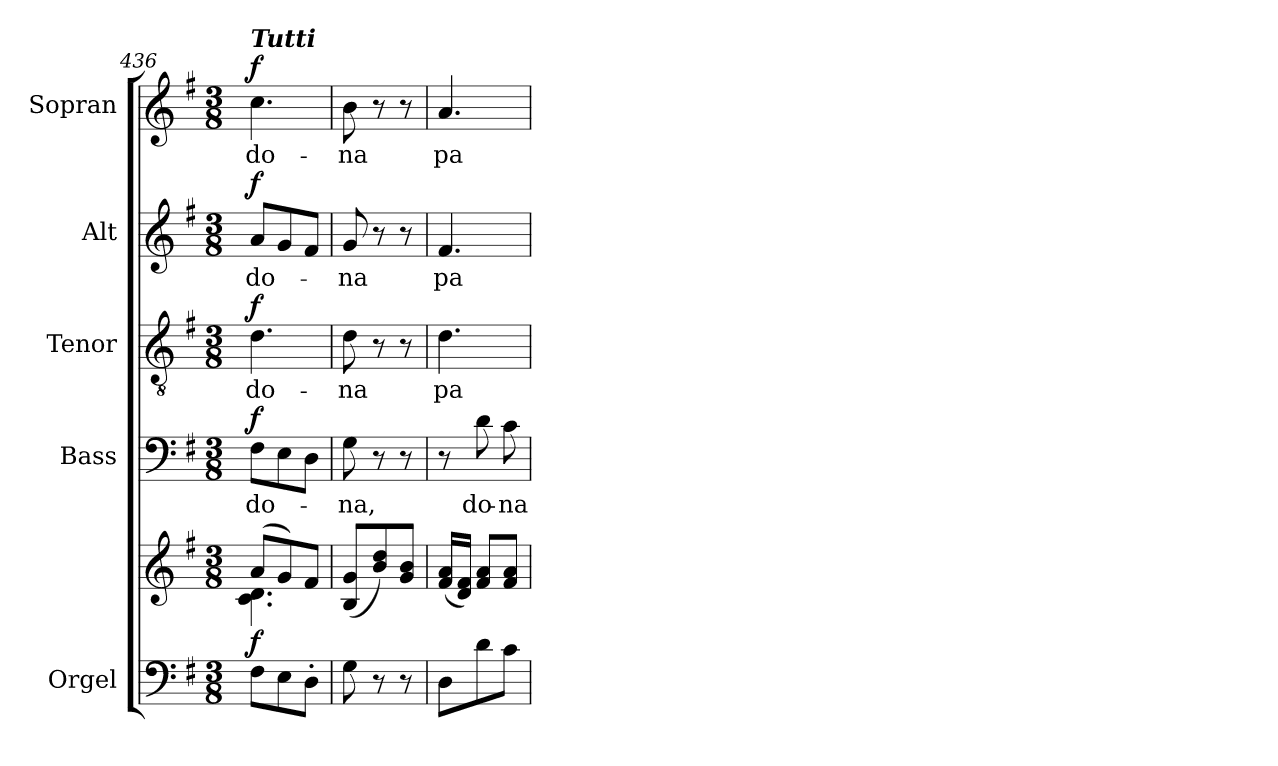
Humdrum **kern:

**kern	**kern	**dynam	**kern	**text	**dynam	**kern	**text	**dynam	**kern	**text	**dynam	**kern	**text	**dynam
*part5	*part5	*part5	*part4	*part4	*part4	*part3	*part3	*part3	*part2	*part2	*part2	*part1	*part1	*part1
*staff6	*staff5	*staff5/6	*staff4	*staff4	*staff4	*staff3	*staff3	*staff3	*staff2	*staff2	*staff2	*staff1	*staff1	*staff1
*I"Orgel	*	*	*I"Bass	*	*	*I"Tenor	*	*	*I"Alt	*	*	*I"Sopran	*	*
*I'Org.	*	*	*I'B.	*	*	*I'T.	*	*	*I'A.	*	*	*I'S.	*	*
!!LO:PB:g=z
*clefF4	*clefG2	*	*clefF4	*	*	*clefGv2	*	*	*clefG2	*	*	*clefG2	*	*
*k[f#]	*k[f#]	*	*k[f#]	*	*	*k[f#]	*	*	*k[f#]	*	*	*k[f#]	*	*
*G:	*G:	*	*G:	*	*	*G:	*	*	*G:	*	*	*G:	*	*
*M3/8	*M3/8	*	*M3/8	*	*	*M3/8	*	*	*M3/8	*	*	*M3/8	*	*
=436	=436	=436	=436	=436	=436	=436	=436	=436	=436	=436	=436	=436	=436	=436
*	*^	*	*	*	*	*	*	*	*	*	*	*	*	*
!	!	!	!	!	!	!	!	!	!	!	!	!	!LO:TX:a:Bi:t=Tutti	!	!
!	!	!	!LO:DY:b	!	!LO:LY:b	!LO:DY:a	!	!LO:LY:b	!LO:DY:a	!	!LO:LY:b	!LO:DY:a	!	!LO:LY:b	!LO:DY:a
8F#\L	(>8a/L	4.c\ 4.d\	f	8F#\L	do-	f	4.d\	do-	f	8a/L	do-	f	4.cc\	do-	f
8E\	8g/)	.	.	8E\	.	.	.	.	.	8g/	.	.	.	.	.
8D'>\J	8f#/J	.	.	8D\J	.	.	.	.	.	8f#/J	.	.	.	.	.
*	*v	*v	*	*	*	*	*	*	*	*	*	*	*	*	*
=437	=437	=437	=437	=437	=437	=437	=437	=437	=437	=437	=437	=437	=437	=437
!	!	!	!	!LO:LY:b	!	!	!LO:LY:b	!	!	!LO:LY:b	!	!	!LO:LY:b	!
8G\	(<8B/ 8g/L	.	8G\	-na,	.	8d\	-na	.	8g/	-na	.	8b\	-na	.
8r	8b/ 8dd/)	.	8r	.	.	8r	.	.	8r	.	.	8r	.	.
8r	8g/ 8b/J	.	8r	.	.	8r	.	.	8r	.	.	8r	.	.
=438	=438	=438	=438	=438	=438	=438	=438	=438	=438	=438	=438	=438	=438	=438
!	!	!	!	!	!	!	!LO:LY:b	!	!	!LO:LY:b	!	!	!LO:LY:b	!
8D\L	(<16f#/ 16a/LL	.	8r	.	.	4.d\	pa-	.	4.f#/	pa-	.	4.a/	pa-	.
.	16d/ 16f#/JJ)	.	.	.	.	.	.	.	.	.	.	.	.	.
!	!	!	!	!LO:LY:b	!	!	!	!	!	!	!	!	!	!
8d\	8f#/ 8a/L	.	8d\	do-	.	.	.	.	.	.	.	.	.	.
!	!	!	!	!LO:LY:b	!	!	!	!	!	!	!	!	!	!
8c\J	8f#/ 8a/J	.	8c\	-na	.	.	.	.	.	.	.	.	.	.
=	=	=	=	=	=	=	=	=	=	=	=	=	=	=
*-	*-	*-	*-	*-	*-	*-	*-	*-	*-	*-	*-	*-	*-	*-
